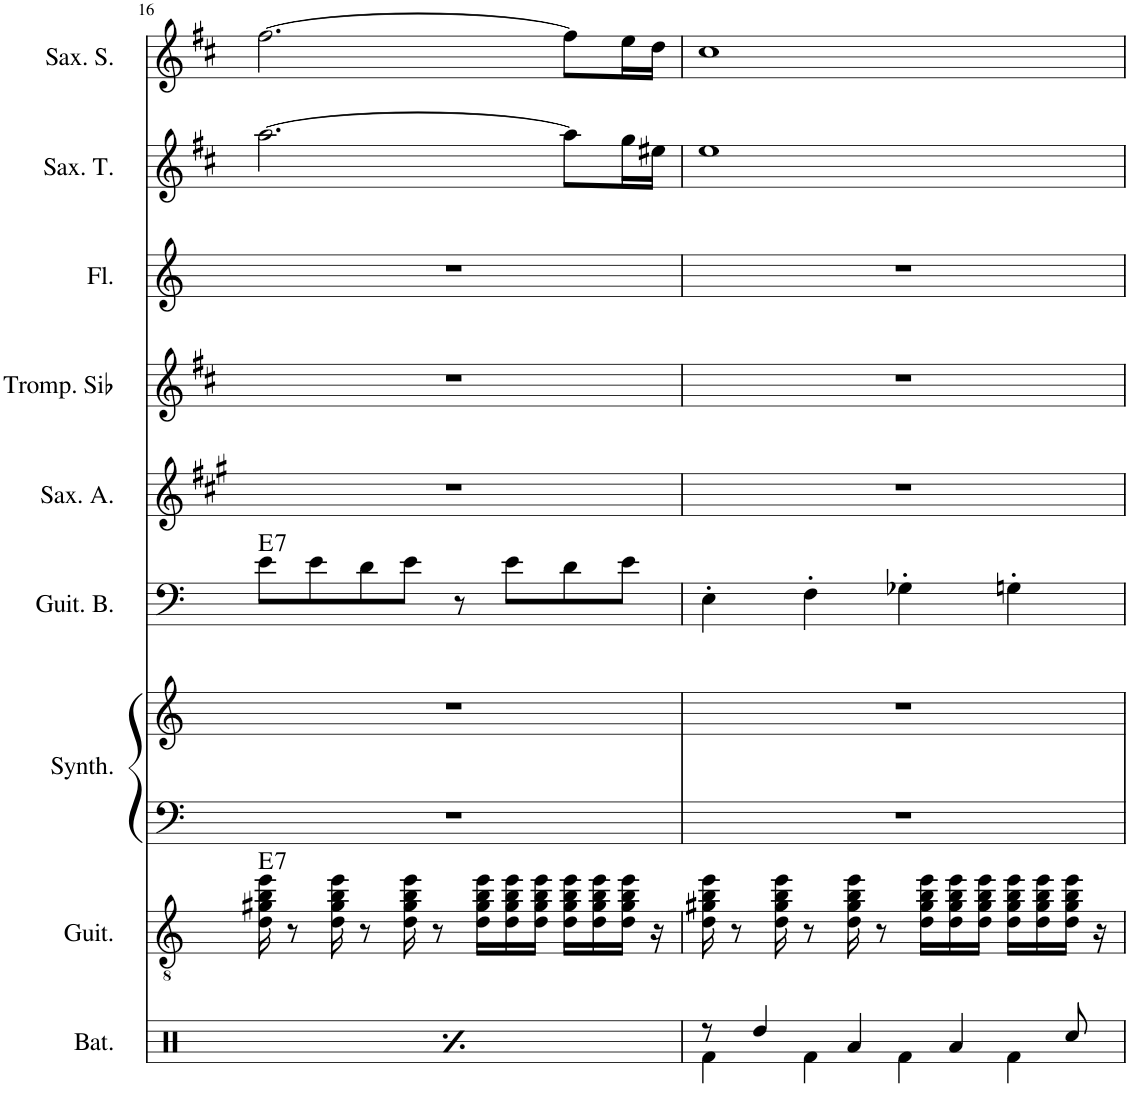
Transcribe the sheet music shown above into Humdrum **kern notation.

**kern	**kern	**harte	**kern	**kern	**kern	**harte	**kern	**kern	**kern	**kern	**kern
*part9	*part8	*part8	*part7	*part7	*part6	*part6	*part5	*part4	*part3	*part2	*part1
*staff10	*staff9	*	*staff8	*staff7	*staff6	*	*staff5	*staff4	*staff3	*staff2	*staff1
*I"Batterie	*I"Guitare Classique	*	*I"Synthétiseur d'instruments à cordes	*	*I"Guitare Basse	*	*I"Saxophone Alto	*I"Trompette en Sib	*I"Flûte	*I"Saxophone Ténor	*I"Saxophone Soprano
*I'Bat.	*I'Guit.	*	*I'Synth.	*	*I'Guit. B.	*	*I'Sax. A.	*I'Tromp. Sib	*I'Fl.	*I'Sax. T.	*I'Sax. S.
!!LO:PB:g=z
*clefX	*clefGv2	*	*clefF4	*clefG2	*clefF4	*	*clefG2	*clefG2	*clefG2	*clefG2	*clefG2
*	*	*	*	*	*Trd7c12	*	*Trd5c9	*Trd1c2	*	*Trd8c14	*Trd1c2
*k[]	*k[]	*	*k[]	*k[]	*k[]	*	*k[f#c#g#]	*k[f#c#]	*k[]	*k[f#c#]	*k[f#c#]
*M4/4	*M4/4	*	*M4/4	*M4/4	*M4/4	*	*M4/4	*M4/4	*M4/4	*M4/4	*M4/4
=16	=16	=16	=16	=16	=16	=16	=16	=16	=16	=16	=16
*^	*	*	*	*	*	*	*	*	*	*	*
!	!	!	!LO:H:kt=7	!	!	!	!LO:H:kt=7	!	!	!	!	!
16Rgg/LL	4Rf\	16d\ 16g#X\ 16b\ 16ee\	E:7	1r	1r	8e\L	E:7	1r	1r	1r	[2.aa\	[2.ff#\
16Rgg/	.	8r	.	.	.	.	.	.	.	.	.	.
16Rgg/	.	.	.	.	.	8e\	.	.	.	.	.	.
16Rgg/JJ	.	16d\ 16g#\ 16b\ 16ee\	.	.	.	.	.	.	.	.	.	.
16Rcc/LL	4Rf\	8r	.	.	.	8d\	.	.	.	.	.	.
16Rgg/	.	.	.	.	.	.	.	.	.	.	.	.
16Rgg/	.	16d\ 16g#\ 16b\ 16ee\	.	.	.	8e\J	.	.	.	.	.	.
16Rgg/JJ	.	8r	.	.	.	.	.	.	.	.	.	.
16Rgg/LL	4Rf\	.	.	.	.	8r	.	.	.	.	.	.
16Rgg/	.	16d\ 16g#\ 16b\ 16ee\LL	.	.	.	.	.	.	.	.	.	.
16Rgg/	.	16d\ 16g#\ 16b\ 16ee\	.	.	.	8e\L	.	.	.	.	.	.
16Rgg/JJ	.	16d\ 16g#\ 16b\ 16ee\JJ	.	.	.	.	.	.	.	.	.	.
16Rcc/LL	4Rf\	16d\ 16g#\ 16b\ 16ee\LL	.	.	.	8d\	.	.	.	.	8aa\L]	8ff#\L]
16Rgg/	.	16d\ 16g#\ 16b\ 16ee\	.	.	.	.	.	.	.	.	.	.
[16Ree/	.	16d\ 16g#\ 16b\ 16ee\JJ	.	.	.	8e\J	.	.	.	.	16gg\L	16ee\L
16Ree/JJ]	.	16r	.	.	.	.	.	.	.	.	16ee#X\JJ	16dd\JJ
=17	=17	=17	=17	=17	=17	=17	=17	=17	=17	=17	=17	=17
8r	4Rf\	16d\ 16g#X\ 16b\ 16ee\	.	1r	1r	4E'\	.	1r	1r	1r	1ee	1cc#
.	.	8r	.	.	.	.	.	.	.	.	.	.
4Rdd/	.	.	.	.	.	.	.	.	.	.	.	.
.	.	16d\ 16g#\ 16b\ 16ee\	.	.	.	.	.	.	.	.	.	.
.	4Rf\	8r	.	.	.	4F'\	.	.	.	.	.	.
4Ra/	.	16d\ 16g#\ 16b\ 16ee\	.	.	.	.	.	.	.	.	.	.
.	.	8r	.	.	.	.	.	.	.	.	.	.
.	4Rf\	.	.	.	.	4G-X'\	.	.	.	.	.	.
.	.	16d\ 16g#\ 16b\ 16ee\LL	.	.	.	.	.	.	.	.	.	.
4Ra/	.	16d\ 16g#\ 16b\ 16ee\	.	.	.	.	.	.	.	.	.	.
.	.	16d\ 16g#\ 16b\ 16ee\JJ	.	.	.	.	.	.	.	.	.	.
.	4Rf\	16d\ 16g#\ 16b\ 16ee\LL	.	.	.	4Gn'\	.	.	.	.	.	.
.	.	16d\ 16g#\ 16b\ 16ee\	.	.	.	.	.	.	.	.	.	.
8Rcc/	.	16d\ 16g#\ 16b\ 16ee\JJ	.	.	.	.	.	.	.	.	.	.
.	.	16r	.	.	.	.	.	.	.	.	.	.
*v	*v	*	*	*	*	*	*	*	*	*	*	*
=	=	=	=	=	=	=	=	=	=	=	=
*-	*-	*-	*-	*-	*-	*-	*-	*-	*-	*-	*-
